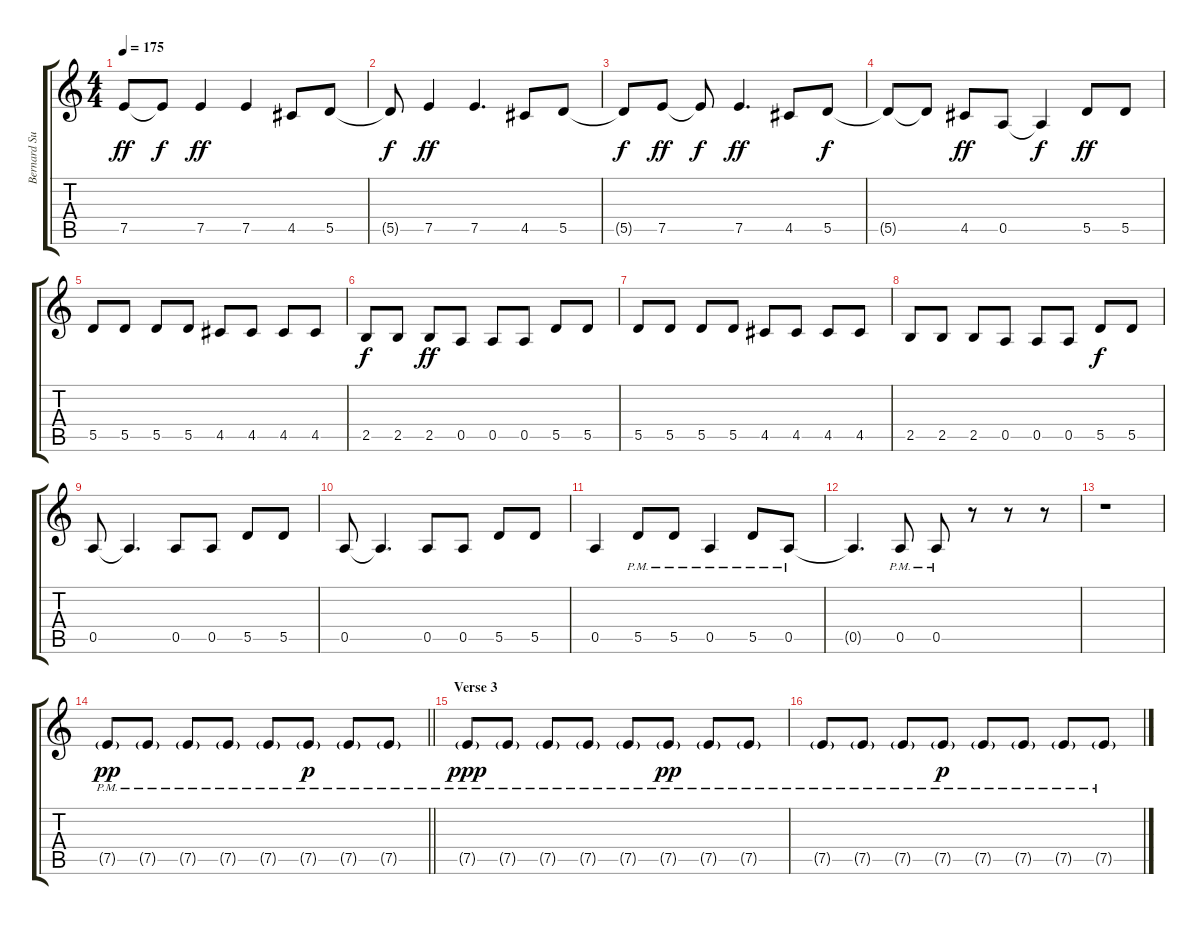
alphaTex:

\track ("Bernard Sumner" "Bernard Su") {instrument overdrivenguitar}
\staff {score tabs}
\tuning (E4 B3 G3 D3 A2 E2) {hide}
\ts (4 4)
\tempo 175
\clef g2
\ks c
7.5.8{dy ff} 7.5{t}.8{dy f} 7.5.4{dy ff} 7.5.4 4.5.8 5.5.8 |
5.5{t}.8{dy f} 7.5.4{dy ff} 7.5.4{d} 4.5.8 5.5.8 |
5.5{t}.8{dy f} 7.5.8{dy ff} 7.5{t}.8{dy f} 7.5.4{d dy ff} 4.5.8 5.5.8{dy f} |
5.5{t}.8 5.5{t}.8 4.5.8{dy ff} 0.5.8 0.5{t}.4{dy f} 5.5.8{dy ff} 5.5.8 |
5.5.8 5.5.8 5.5.8 5.5.8 4.5.8 4.5.8 4.5.8 4.5.8 |
2.5.8{dy f} 2.5.8 2.5.8{dy ff} 0.5.8 0.5.8 0.5.8 5.5.8 5.5.8 |
5.5.8 5.5.8 5.5.8 5.5.8 4.5.8 4.5.8 4.5.8 4.5.8 |
2.5.8 2.5.8 2.5.8 0.5.8 0.5.8 0.5.8 5.5.8{dy f} 5.5.8 |
0.5.8 0.5{t}.4{d} 0.5.8 0.5.8 5.5.8 5.5.8 |
0.5.8 0.5{t}.4{d} 0.5.8 0.5.8 5.5.8 5.5.8 |
0.5.4 5.5{pm}.8 5.5{pm}.8 0.5{pm}.4 5.5{pm}.8 0.5{pm}.8 |
0.5{t}.4{d} 0.5{pm}.8 0.5{pm}.8 r.8 r.8 r.8 |
r.1 |
\barLineRight lightlight
7.5{g pm}.8{dy pp} 7.5{g pm}.8 7.5{g pm}.8 7.5{g pm}.8 7.5{g pm}.8 7.5{g pm}.8{dy p} 7.5{g pm}.8 7.5{g pm}.8 |
\section ("" "Verse 3")
7.5{g pm}.8{dy ppp} 7.5{g pm}.8 7.5{g pm}.8 7.5{g pm}.8 7.5{g pm}.8 7.5{g pm}.8{dy pp} 7.5{g pm}.8 7.5{g pm}.8 |
7.5{g pm}.8 7.5{g pm}.8 7.5{g pm}.8 7.5{g pm}.8{dy p} 7.5{g pm}.8 7.5{g pm}.8 7.5{g pm}.8 7.5{g pm}.8
